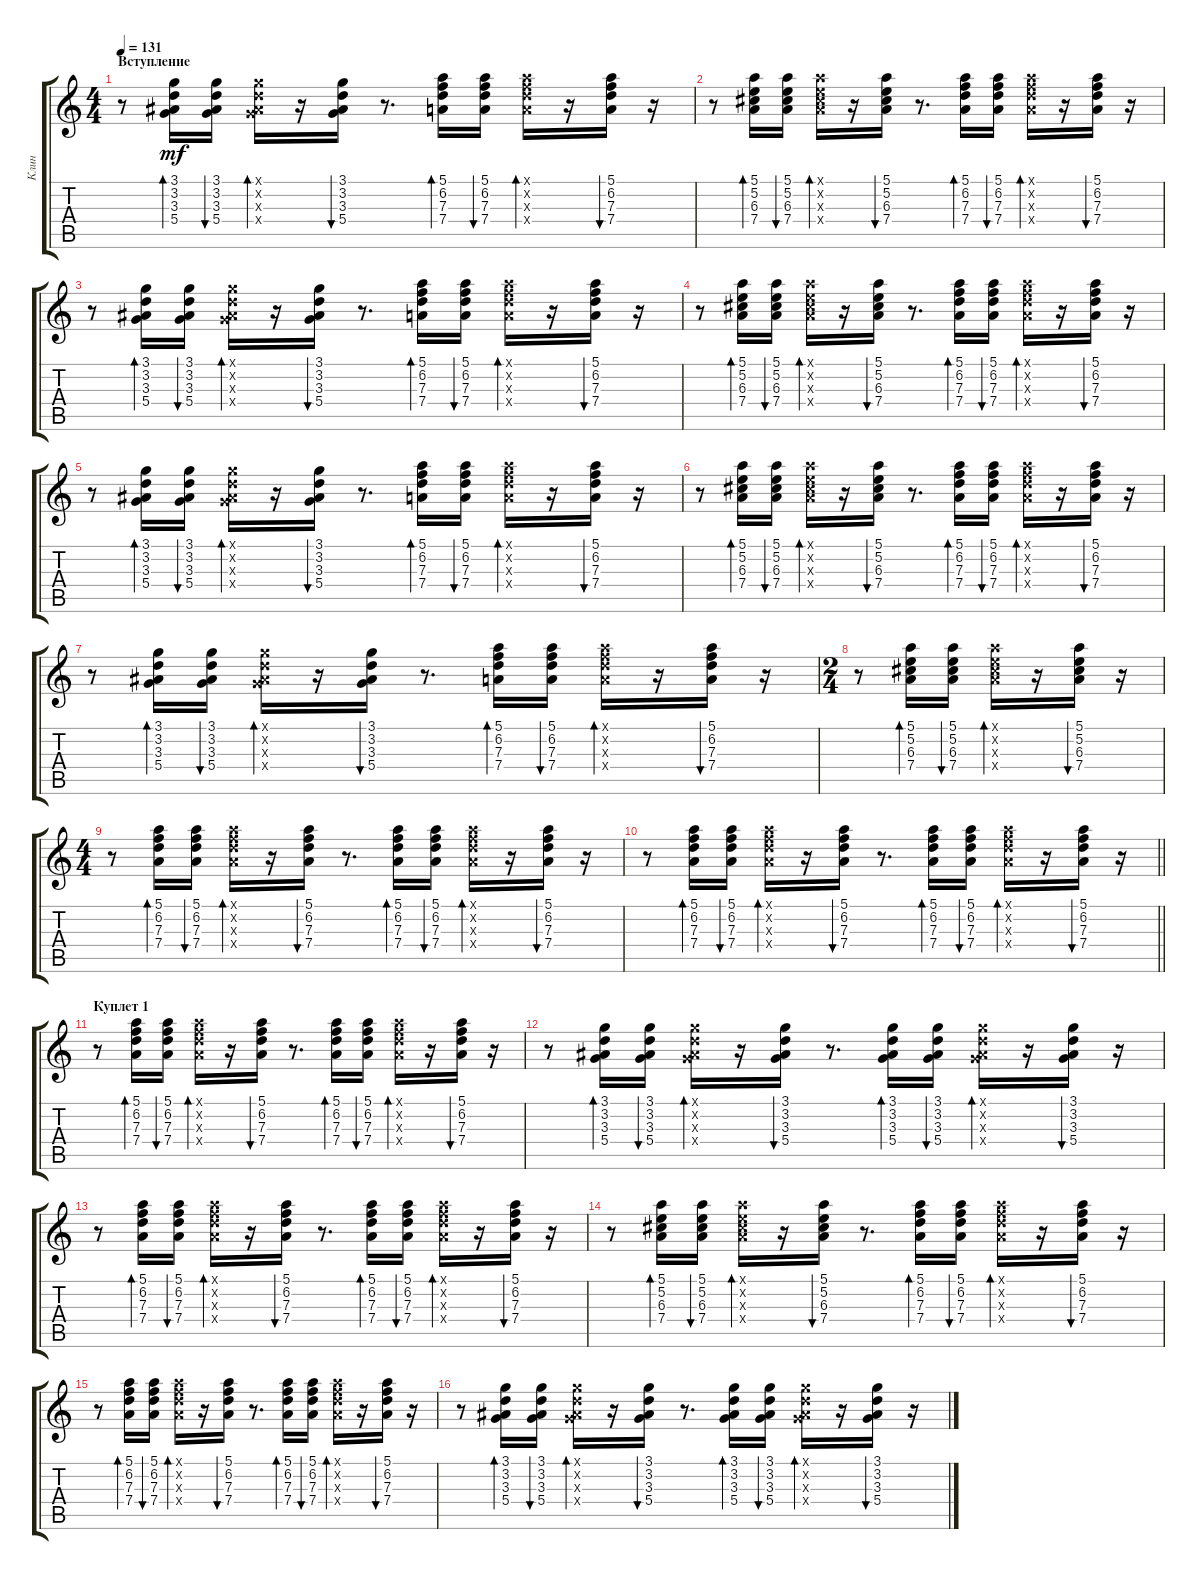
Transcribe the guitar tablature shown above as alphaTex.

\track ("Клин" "Клин") {instrument electricguitarclean}
\staff {score tabs}
\tuning (E4 B3 G3 D3 A2 E2) {hide}
\ts (4 4)
\section ("" "Вступление")
\tempo 131
\clef g2
\ks c
r.8{dy mf instrument electricguitarclean} (3.1 3.2 3.3 5.4).16{bd 30} (3.1 3.2 3.3 5.4).16{bu 30} (3.1{x} 3.2{x} 3.3{x} 5.4{x}).16{bd 30} r.16 (3.1 3.2 3.3 5.4).16{bu 30} r.8{d} (5.1 6.2 7.3 7.4).16{bd 30} (5.1 6.2 7.3 7.4).16{bu 30} (5.1{x} 6.2{x} 7.3{x} 7.4{x}).16{bd 30} r.16 (5.1 6.2 7.3 7.4).16{bu 30} r.16 |
r.8 (5.1 5.2 6.3 7.4).16{bd 30} (5.1 5.2 6.3 7.4).16{bu 30} (5.1{x} 5.2{x} 6.3{x} 7.4{x}).16{bd 30} r.16 (5.1 5.2 6.3 7.4).16{bu 30} r.8{d} (5.1 6.2 7.3 7.4).16{bd 30} (5.1 6.2 7.3 7.4).16{bu 30} (5.1{x} 6.2{x} 7.3{x} 7.4{x}).16{bd 30} r.16 (5.1 6.2 7.3 7.4).16{bu 30} r.16 |
r.8 (3.1 3.2 3.3 5.4).16{bd 30} (3.1 3.2 3.3 5.4).16{bu 30} (3.1{x} 3.2{x} 3.3{x} 5.4{x}).16{bd 30} r.16 (3.1 3.2 3.3 5.4).16{bu 30} r.8{d} (5.1 6.2 7.3 7.4).16{bd 30} (5.1 6.2 7.3 7.4).16{bu 30} (5.1{x} 6.2{x} 7.3{x} 7.4{x}).16{bd 30} r.16 (5.1 6.2 7.3 7.4).16{bu 30} r.16 |
r.8 (5.1 5.2 6.3 7.4).16{bd 30} (5.1 5.2 6.3 7.4).16{bu 30} (5.1{x} 5.2{x} 6.3{x} 7.4{x}).16{bd 30} r.16 (5.1 5.2 6.3 7.4).16{bu 30} r.8{d} (5.1 6.2 7.3 7.4).16{bd 30} (5.1 6.2 7.3 7.4).16{bu 30} (5.1{x} 6.2{x} 7.3{x} 7.4{x}).16{bd 30} r.16 (5.1 6.2 7.3 7.4).16{bu 30} r.16 |
r.8 (3.1 3.2 3.3 5.4).16{bd 30} (3.1 3.2 3.3 5.4).16{bu 30} (3.1{x} 3.2{x} 3.3{x} 5.4{x}).16{bd 30} r.16 (3.1 3.2 3.3 5.4).16{bu 30} r.8{d} (5.1 6.2 7.3 7.4).16{bd 30} (5.1 6.2 7.3 7.4).16{bu 30} (5.1{x} 6.2{x} 7.3{x} 7.4{x}).16{bd 30} r.16 (5.1 6.2 7.3 7.4).16{bu 30} r.16 |
r.8 (5.1 5.2 6.3 7.4).16{bd 30} (5.1 5.2 6.3 7.4).16{bu 30} (5.1{x} 5.2{x} 6.3{x} 7.4{x}).16{bd 30} r.16 (5.1 5.2 6.3 7.4).16{bu 30} r.8{d} (5.1 6.2 7.3 7.4).16{bd 30} (5.1 6.2 7.3 7.4).16{bu 30} (5.1{x} 6.2{x} 7.3{x} 7.4{x}).16{bd 30} r.16 (5.1 6.2 7.3 7.4).16{bu 30} r.16 |
r.8 (3.1 3.2 3.3 5.4).16{bd 30} (3.1 3.2 3.3 5.4).16{bu 30} (3.1{x} 3.2{x} 3.3{x} 5.4{x}).16{bd 30} r.16 (3.1 3.2 3.3 5.4).16{bu 30} r.8{d} (5.1 6.2 7.3 7.4).16{bd 30} (5.1 6.2 7.3 7.4).16{bu 30} (5.1{x} 6.2{x} 7.3{x} 7.4{x}).16{bd 30} r.16 (5.1 6.2 7.3 7.4).16{bu 30} r.16 |
\ts (2 4)
r.8 (5.1 5.2 6.3 7.4).16{bd 30} (5.1 5.2 6.3 7.4).16{bu 30} (5.1{x} 5.2{x} 6.3{x} 7.4{x}).16{bd 30} r.16 (5.1 5.2 6.3 7.4).16{bu 30} r.16 |
\ts (4 4)
r.8 (5.1 6.2 7.3 7.4).16{bd 30} (5.1 6.2 7.3 7.4).16{bu 30} (5.1{x} 6.2{x} 7.3{x} 7.4{x}).16{bd 30} r.16 (5.1 6.2 7.3 7.4).16{bu 30} r.8{d} (5.1 6.2 7.3 7.4).16{bd 30} (5.1 6.2 7.3 7.4).16{bu 30} (5.1{x} 6.2{x} 7.3{x} 7.4{x}).16{bd 30} r.16 (5.1 6.2 7.3 7.4).16{bu 30} r.16 |
\barLineRight lightlight
r.8 (5.1 6.2 7.3 7.4).16{bd 30} (5.1 6.2 7.3 7.4).16{bu 30} (5.1{x} 6.2{x} 7.3{x} 7.4{x}).16{bd 30} r.16 (5.1 6.2 7.3 7.4).16{bu 30} r.8{d} (5.1 6.2 7.3 7.4).16{bd 30} (5.1 6.2 7.3 7.4).16{bu 30} (5.1{x} 6.2{x} 7.3{x} 7.4{x}).16{bd 30} r.16 (5.1 6.2 7.3 7.4).16{bu 30} r.16 |
\section ("" "Куплет 1")
r.8 (5.1 6.2 7.3 7.4).16{bd 30} (5.1 6.2 7.3 7.4).16{bu 30} (5.1{x} 6.2{x} 7.3{x} 7.4{x}).16{bd 30} r.16 (5.1 6.2 7.3 7.4).16{bu 30} r.8{d} (5.1 6.2 7.3 7.4).16{bd 30} (5.1 6.2 7.3 7.4).16{bu 30} (5.1{x} 6.2{x} 7.3{x} 7.4{x}).16{bd 30} r.16 (5.1 6.2 7.3 7.4).16{bu 30} r.16 |
r.8 (3.1 3.2 3.3 5.4).16{bd 30} (3.1 3.2 3.3 5.4).16{bu 30} (3.1{x} 3.2{x} 3.3{x} 5.4{x}).16{bd 30} r.16 (3.1 3.2 3.3 5.4).16{bu 30} r.8{d} (3.1 3.2 3.3 5.4).16{bd 30} (3.1 3.2 3.3 5.4).16{bu 30} (3.1{x} 3.2{x} 3.3{x} 5.4{x}).16{bd 30} r.16 (3.1 3.2 3.3 5.4).16{bu 30} r.16 |
r.8 (5.1 6.2 7.3 7.4).16{bd 30} (5.1 6.2 7.3 7.4).16{bu 30} (5.1{x} 6.2{x} 7.3{x} 7.4{x}).16{bd 30} r.16 (5.1 6.2 7.3 7.4).16{bu 30} r.8{d} (5.1 6.2 7.3 7.4).16{bd 30} (5.1 6.2 7.3 7.4).16{bu 30} (5.1{x} 6.2{x} 7.3{x} 7.4{x}).16{bd 30} r.16 (5.1 6.2 7.3 7.4).16{bu 30} r.16 |
r.8 (5.1 5.2 6.3 7.4).16{bd 30} (5.1 5.2 6.3 7.4).16{bu 30} (5.1{x} 5.2{x} 6.3{x} 7.4{x}).16{bd 30} r.16 (5.1 5.2 6.3 7.4).16{bu 30} r.8{d} (5.1 6.2 7.3 7.4).16{bd 30} (5.1 6.2 7.3 7.4).16{bu 30} (5.1{x} 6.2{x} 7.3{x} 7.4{x}).16{bd 30} r.16 (5.1 6.2 7.3 7.4).16{bu 30} r.16 |
r.8 (5.1 6.2 7.3 7.4).16{bd 30} (5.1 6.2 7.3 7.4).16{bu 30} (5.1{x} 6.2{x} 7.3{x} 7.4{x}).16{bd 30} r.16 (5.1 6.2 7.3 7.4).16{bu 30} r.8{d} (5.1 6.2 7.3 7.4).16{bd 30} (5.1 6.2 7.3 7.4).16{bu 30} (5.1{x} 6.2{x} 7.3{x} 7.4{x}).16{bd 30} r.16 (5.1 6.2 7.3 7.4).16{bu 30} r.16 |
r.8 (3.1 3.2 3.3 5.4).16{bd 30} (3.1 3.2 3.3 5.4).16{bu 30} (3.1{x} 3.2{x} 3.3{x} 5.4{x}).16{bd 30} r.16 (3.1 3.2 3.3 5.4).16{bu 30} r.8{d} (3.1 3.2 3.3 5.4).16{bd 30} (3.1 3.2 3.3 5.4).16{bu 30} (3.1{x} 3.2{x} 3.3{x} 5.4{x}).16{bd 30} r.16 (3.1 3.2 3.3 5.4).16{bu 30} r.16
